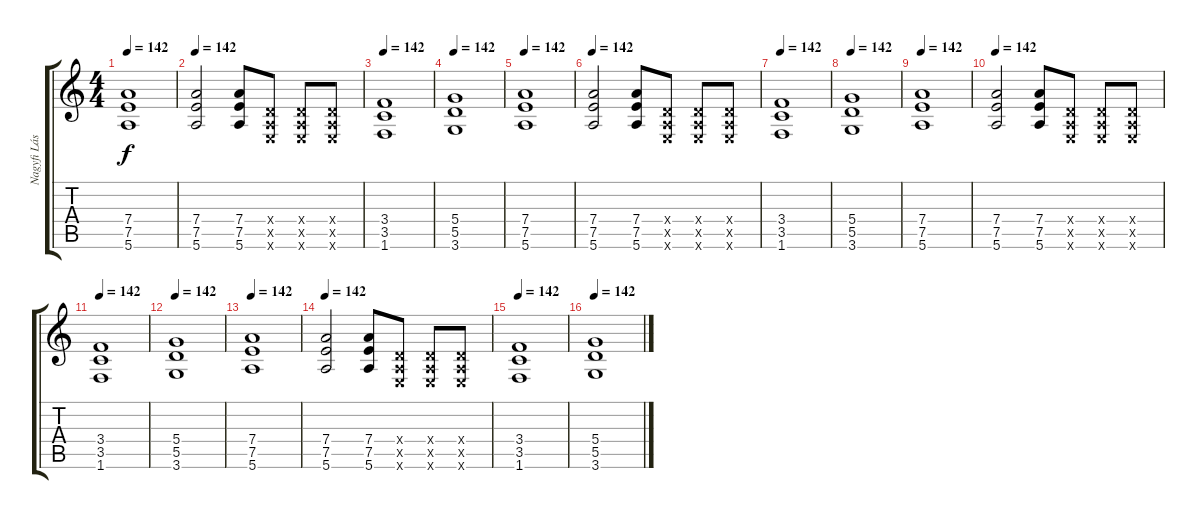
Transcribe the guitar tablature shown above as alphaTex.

\track ("Nagyfi László" "Nagyfi Lás") {instrument distortionguitar}
\staff {score tabs}
\tuning (E4 B3 G3 D3 A2 E2) {hide}
\ts (4 4)
\tempo 142
\clef g2
\ks c
(7.4 7.5 5.6).1{dy f} |
\tempo 142
(7.4 7.5 5.6).2 (7.4 7.5 5.6).8 (0.4{x} 0.5{x} 0.6{x}).8 (0.4{x} 0.5{x} 0.6{x}).8 (0.4{x} 0.5{x} 0.6{x}).8 |
\tempo 142
(3.4 3.5 1.6).1 |
\tempo 142
(5.4 5.5 3.6).1 |
\tempo 142
(7.4 7.5 5.6).1 |
\tempo 142
(7.4 7.5 5.6).2 (7.4 7.5 5.6).8 (0.4{x} 0.5{x} 0.6{x}).8 (0.4{x} 0.5{x} 0.6{x}).8 (0.4{x} 0.5{x} 0.6{x}).8 |
\tempo 142
(3.4 3.5 1.6).1 |
\tempo 142
(5.4 5.5 3.6).1 |
\tempo 142
(7.4 7.5 5.6).1 |
\tempo 142
(7.4 7.5 5.6).2 (7.4 7.5 5.6).8 (0.4{x} 0.5{x} 0.6{x}).8 (0.4{x} 0.5{x} 0.6{x}).8 (0.4{x} 0.5{x} 0.6{x}).8 |
\tempo 142
(3.4 3.5 1.6).1 |
\tempo 142
(5.4 5.5 3.6).1 |
\tempo 142
(7.4 7.5 5.6).1 |
\tempo 142
(7.4 7.5 5.6).2 (7.4 7.5 5.6).8 (0.4{x} 0.5{x} 0.6{x}).8 (0.4{x} 0.5{x} 0.6{x}).8 (0.4{x} 0.5{x} 0.6{x}).8 |
\tempo 142
(3.4 3.5 1.6).1 |
\tempo 142
(5.4 5.5 3.6).1
